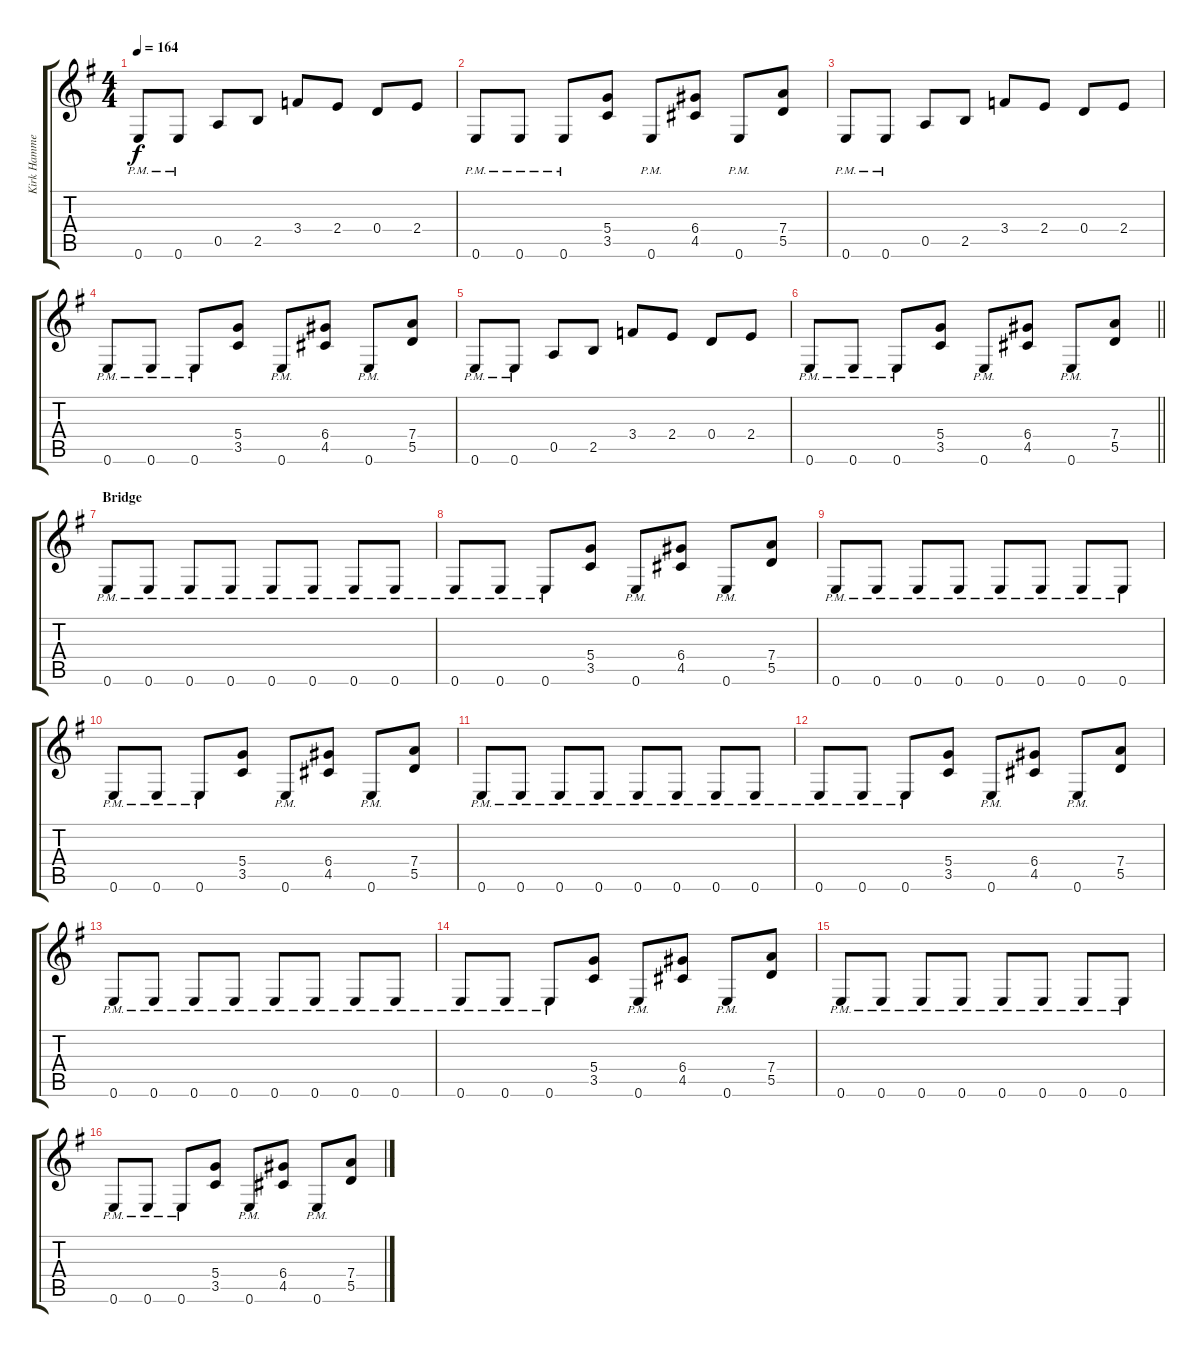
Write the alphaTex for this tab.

\track ("Kirk Hammet" "Kirk Hamme") {instrument distortionguitar}
\staff {score tabs}
\tuning (E4 B3 G3 D3 A2 E2) {hide}
\ts (4 4)
\tempo 164
\clef g2
\ks eminor
0.6{pm}.8{dy f} 0.6{pm}.8 0.5.8 2.5.8 3.4.8 2.4.8 0.4.8 2.4.8 |
0.6{pm}.8 0.6{pm}.8 0.6{pm}.8 (5.4 3.5).8 0.6{pm}.8 (6.4 4.5).8 0.6{pm}.8 (7.4 5.5).8 |
0.6{pm}.8 0.6{pm}.8 0.5.8 2.5.8 3.4.8 2.4.8 0.4.8 2.4.8 |
0.6{pm}.8 0.6{pm}.8 0.6{pm}.8 (5.4 3.5).8 0.6{pm}.8 (6.4 4.5).8 0.6{pm}.8 (7.4 5.5).8 |
0.6{pm}.8 0.6{pm}.8 0.5.8 2.5.8 3.4.8 2.4.8 0.4.8 2.4.8 |
\barLineRight lightlight
0.6{pm}.8 0.6{pm}.8 0.6{pm}.8 (5.4 3.5).8 0.6{pm}.8 (6.4 4.5).8 0.6{pm}.8 (7.4 5.5).8 |
\section ("" "Bridge")
0.6{pm}.8 0.6{pm}.8 0.6{pm}.8 0.6{pm}.8 0.6{pm}.8 0.6{pm}.8 0.6{pm}.8 0.6{pm}.8 |
0.6{pm}.8 0.6{pm}.8 0.6{pm}.8 (5.4 3.5).8 0.6{pm}.8 (6.4 4.5).8 0.6{pm}.8 (7.4 5.5).8 |
0.6{pm}.8 0.6{pm}.8 0.6{pm}.8 0.6{pm}.8 0.6{pm}.8 0.6{pm}.8 0.6{pm}.8 0.6{pm}.8 |
0.6{pm}.8 0.6{pm}.8 0.6{pm}.8 (5.4 3.5).8 0.6{pm}.8 (6.4 4.5).8 0.6{pm}.8 (7.4 5.5).8 |
0.6{pm}.8 0.6{pm}.8 0.6{pm}.8 0.6{pm}.8 0.6{pm}.8 0.6{pm}.8 0.6{pm}.8 0.6{pm}.8 |
0.6{pm}.8 0.6{pm}.8 0.6{pm}.8 (5.4 3.5).8 0.6{pm}.8 (6.4 4.5).8 0.6{pm}.8 (7.4 5.5).8 |
0.6{pm}.8 0.6{pm}.8 0.6{pm}.8 0.6{pm}.8 0.6{pm}.8 0.6{pm}.8 0.6{pm}.8 0.6{pm}.8 |
0.6{pm}.8 0.6{pm}.8 0.6{pm}.8 (5.4 3.5).8 0.6{pm}.8 (6.4 4.5).8 0.6{pm}.8 (7.4 5.5).8 |
0.6{pm}.8 0.6{pm}.8 0.6{pm}.8 0.6{pm}.8 0.6{pm}.8 0.6{pm}.8 0.6{pm}.8 0.6{pm}.8 |
0.6{pm}.8 0.6{pm}.8 0.6{pm}.8 (5.4 3.5).8 0.6{pm}.8 (6.4 4.5).8 0.6{pm}.8 (7.4 5.5).8
